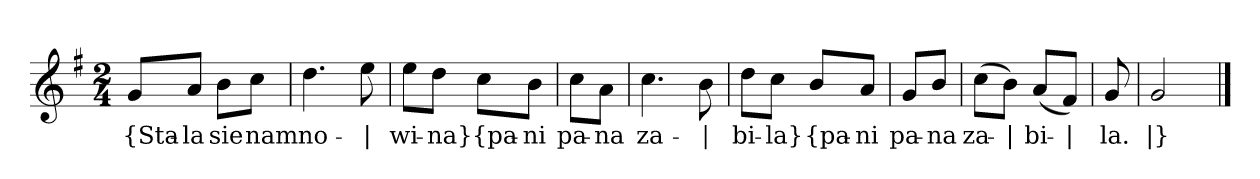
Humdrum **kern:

**kern	**text
*part1	*part1
*staff1	*staff1
*clefG2	*
*k[f#]	*
*G:	*
*M2/4	*
=	=
8g/L	{Sta-
8a/J	-la
8b\L	sie
8cc\J	nam
=2	=2
4.dd	no-
8ee	|
=3y	=3y
8ee\L	-wi-
8dd\J	-na}
8cc\L	{pa-
8b\J	-ni
=4y	=4y
8cc\L	pa-
8a\J	-na
=5	=5
4.cc	za-
8b	|
=6y	=6y
8dd\L	-bi-
8cc\J	-la}
8b/L	{pa-
8a/J	-ni
=7y	=7y
8g/L	pa-
8b/J	-na
=8	=8
(8cc\L	za-
8b\J)	|
(8a/L	-bi-
8f#/J)	|
=9y	=9y
8g	-la.
=10	=10
2g	|}
==	==
*-	*-
